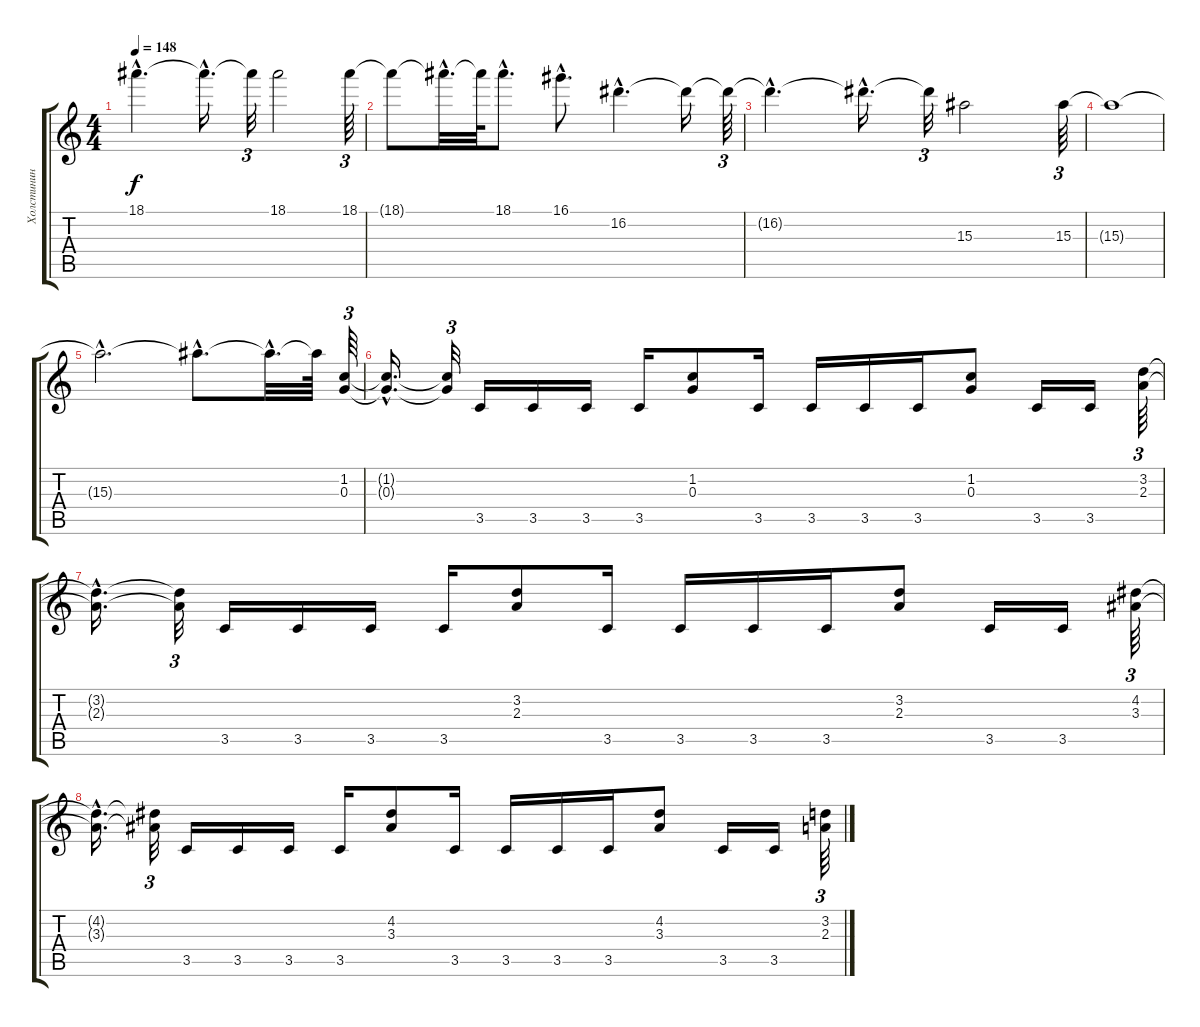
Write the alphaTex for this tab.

\track ("Холстинин" "Холстинин") {instrument distortionguitar}
\staff {score tabs}
\tuning (E4 B3 G3 D3 A2 E2) {hide}
\ts (4 4)
\tempo 148
\clef g2
\ks c
18.1{hac t}.4{d dy f} 18.1{hac t}.16{d} 18.1{t}.32{tu (3 2)} 18.1.2 18.1.64{tu (3 2)} |
18.1{t}.8 18.1{hac t}.32{d} 18.1{t}.64 18.1{hac}.8{d} 16.1{hac}.8{d} 16.2{hac}.4{d} 16.2{t}.16 16.2{t}.64{tu (3 2)} |
16.2{hac t}.4{d} 16.2{hac t}.16{d} 16.2{t}.32{tu (3 2)} 15.3.2 15.3.64{tu (3 2)} |
15.3{t}.1 |
15.3{hac t}.2{d} 15.3{hac t}.8{d} 15.3{hac t}.32{d} 15.3{t}.64 (1.2 0.3).64{tu (3 2) volume 16 balance 16} |
(1.2{hac t} 0.3{hac t}).16{d} (1.2{t} 0.3{t}).32{tu (3 2)} 3.5.16 3.5.16 3.5.16 3.5.16 (1.2 0.3).8 3.5.16 3.5.16 3.5.16 3.5.16 (1.2 0.3).8 3.5.16 3.5.16 (3.2 2.3).64{tu (3 2)} |
(3.2{hac t} 2.3{hac t}).16{d} (3.2{t} 2.3{t}).32{tu (3 2)} 3.5.16 3.5.16 3.5.16 3.5.16 (3.2 2.3).8 3.5.16 3.5.16 3.5.16 3.5.16 (3.2 2.3).8 3.5.16 3.5.16 (4.2 3.3).64{tu (3 2)} |
(4.2{hac t} 3.3{hac t}).16{d} (4.2{t} 3.3{t}).32{tu (3 2)} 3.5.16 3.5.16 3.5.16 3.5.16 (4.2 3.3).8 3.5.16 3.5.16 3.5.16 3.5.16 (4.2 3.3).8 3.5.16 3.5.16 (3.2 2.3).64{tu (3 2)}
